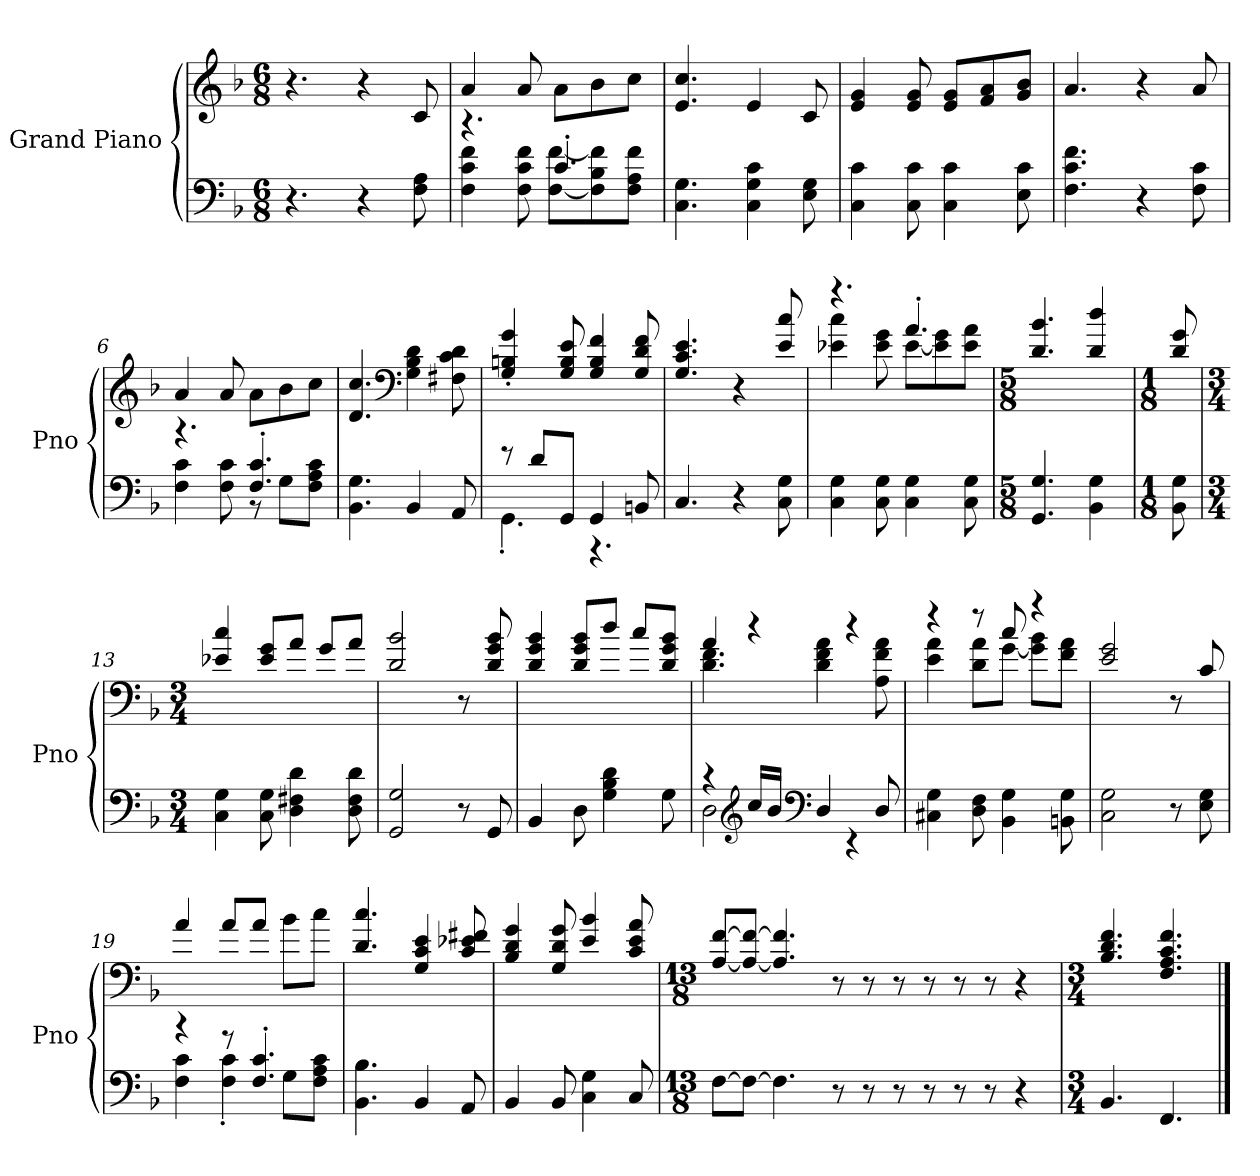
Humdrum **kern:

**kern	**kern
*part1	*part1
*staff2	*staff1
*I"Grand Piano	*
*I'Pno	*
*clefF4	*clefG2
*k[b-]	*k[b-]
*M6/8	*M6/8
=1	=1
4.r	4.r
4r	4r
*	*MM78
8F\ 8A\	8c/
=2	=2
*^	*
4.r	4F\ 4c\ 4f\	4a/
.	8F\ 8c\ 8f\	8a/
4.c'/	[8F\ [8f\L	8a\L
.	8F\] 8B-\ 8f\]	8b-\
.	8F\ 8A\ 8f\J	8cc\J
*v	*v	*
=3	=3
4.C\ 4.G\	4.e/ 4.cc/
4C\ 4G\ 4c\	4e/
8E\ 8G\	8c/
=4	=4
4C\ 4c\	4e/ 4g/
8C\ 8c\	8e/ 8g/
4C\ 4c\	8e/ 8g/L
.	8f/ 8a/
8E\ 8c\	8g/ 8b-/J
=5	=5
4.F\ 4.c\ 4.f\	4.a/
4r	4r
8F\ 8c\	8a/
=6	=6
*^	*
4.r	4F\ 4c\	4a/
.	8F\ 8c\	8a/
4.F/' 4.c/'	8r	8a\L
.	8G\L	8b-\
.	8F\ 8A\ 8c\J	8cc\J
*v	*v	*
=7	=7
4.BB-\ 4.G\	4.d/ 4.cc/
*	*clefF4
4BB-/	4G\ 4B-\ 4d\
8AA/	8F#X\ 8c\ 8d\
!!LO:LB:g=z
=8	=8
*^	*
8r	4.GG'\	4G/' 4Bn/' 4g/'
8d/L	.	.
8GG/J	.	8G/ 8B/ 8e/
4GG/	4.r	4G/ 4B/ 4f/
8BBn/	.	8G/ 8d/ 8f/
*v	*v	*
=9	=9
4.C/	4.G/ 4.c/ 4.e/
4r	4r
8C\ 8G\	8e/ 8cc/
=10	=10
*	*^
4C\ 4G\	4.r	4e-X\ 4cc\
8C\ 8G\	.	8e-\ 8g\
4C\ 4G\	4.a'/	[8e-\L
.	.	8e-\] 8g\
8C\ 8G\	.	8e-\ 8a\J
*	*v	*v
=11	=11
*M5/8	*M5/8
4.GG/ 4.G/	4.d/ 4.b-/
4BB-\ 4G\	4d/ 4dd/
=12	=12
*M1/8	*M1/8
8BB-\ 8G\	8d/ 8g/
=13	=13
*M3/4	*M3/4
4C\ 4G\	4e-X/ 4cc/
8C\ 8G\	8e-/ 8g/L
4D\ 4F#X\ 4d\	8a/J
.	8g/L
8D\ 8F#\ 8d\	8a/J
=14	=14
2GG/ 2G/	2d/ 2b-/
8r	8r
8GG/	8d/ 8g/ 8b-/
=15	=15
4BB-/	4d/ 4g/ 4b-/
8D\	8d/ 8g/ 8b-/L
4G\ 4B-\ 4d\	8dd/J
.	8cc/L
8G\	8d/ 8g/ 8b-/J
!!LO:LB:g=z
=16	=16
*^	*^
4r	2D\	4a/	4.d\ 4.f\
*clefG2	*	*	*
16cc/LL	.	4r	.
16b-/JJ	.	.	.
*clefF4	*	*	*
4D/	.	.	4d\ 4f\ 4a\
.	4r	4r	.
8D/	.	.	8A\ 8f\ 8a\
*v	*v	*	*
=17	=17	=17
4C#X\ 4G\	4r	4e\ 4a\
8D\ 8F\	8r	8d\ 8a\L
4BB-\ 4G\	8cc/	[8g\J
.	4r	8g\] 8b-\L
8BBn\ 8G\	.	8f\ 8a\J
*	*v	*v
=18	=18
2C\ 2G\	2e/ 2g/
8r	8r
8E\ 8G\	8c/
=19	=19
*^	*
4r	4F\ 4c\	4a/
8r	4F\' 4c\'	8a/L
4.F/' 4.c/'	.	8a/J
.	8G\L	8b-\L
.	8F\ 8A\ 8c\J	8cc\J
*v	*v	*
=20	=20
4.BB-\ 4.B-\	4.d/ 4.cc/
4BB-/	4G/ 4c/ 4e/
8AA/	8c/ 8e-X/ 8f#X/
=21	=21
4BB-/	4B-/ 4d/ 4g/
8BB-/	8G/ 8d/ 8g/
4C\ 4G\	4e/ 4b-/
8C/	8c/ 8e/ 8a/
!!LO:LB:g=z
=22	=22
*M13/8	*M13/8
[8F\L	[8A/ [8f/L
8F\J_	8A/_ 8f/_J
4.F\]	4.A/] 4.f/]
8r	8r
8r	8r
8r	8r
8r	8r
8r	8r
8r	8r
4r	4r
=23	=23
*M3/4	*M3/4
4.BB-/	4.B-/ 4.d/ 4.f/
4.FF/	4.F/ 4.A/ 4.c/ 4.f/
==	==
*-	*-
